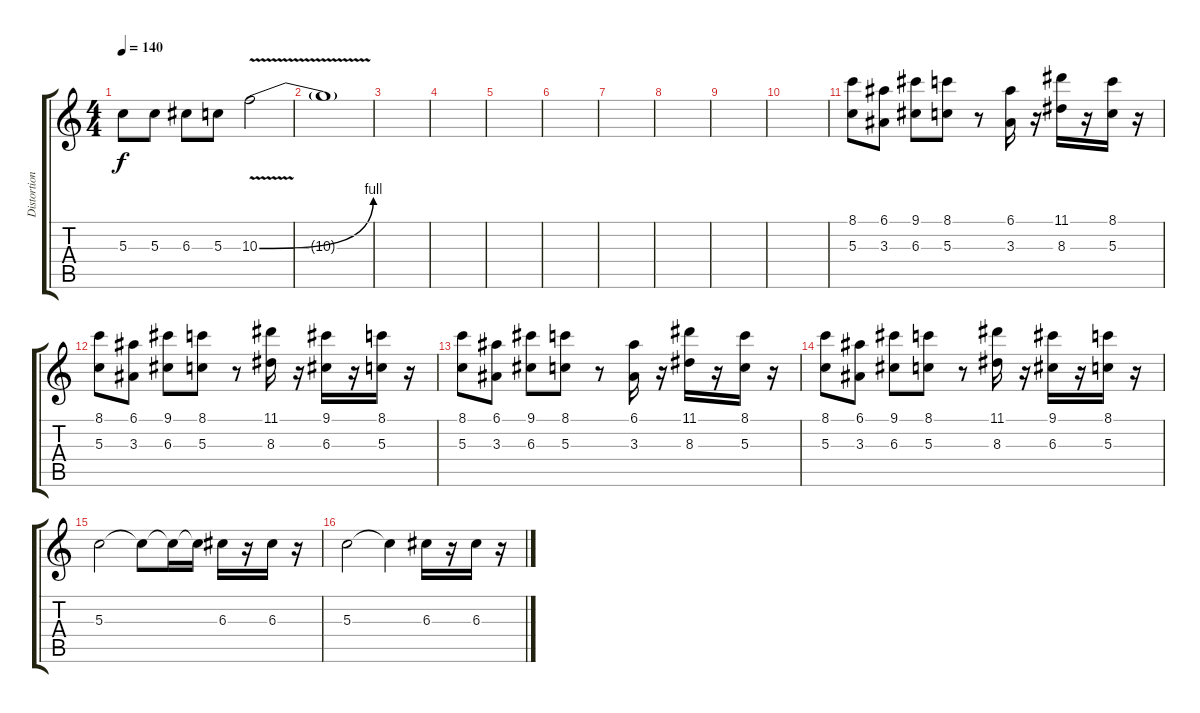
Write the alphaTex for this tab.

\track ("Distortion guitar" "Distortion") {instrument distortionguitar}
\staff {score tabs}
\tuning (E4 B3 G3 D3 A2 E2) {hide}
\ts (4 4)
\tempo 140
\clef g2
\ks c
5.3.8{dy f} 5.3.8 6.3.8 5.3.8 10.3{be (bend 0 0 60 4) v}.2 |
10.3{t}.1 |
|
|
|
|
|
|
|
|
(8.1 5.3).8 (6.1 3.3).8 (9.1 6.3).8 (8.1 5.3).8 r.8 (6.1 3.3).16 r.16 (11.1 8.3).16 r.16 (8.1 5.3).16 r.16 |
(8.1 5.3).8 (6.1 3.3).8 (9.1 6.3).8 (8.1 5.3).8 r.8 (11.1 8.3).16 r.16 (9.1 6.3).16 r.16 (8.1 5.3).16 r.16 |
(8.1 5.3).8 (6.1 3.3).8 (9.1 6.3).8 (8.1 5.3).8 r.8 (6.1 3.3).16 r.16 (11.1 8.3).16 r.16 (8.1 5.3).16 r.16 |
(8.1 5.3).8 (6.1 3.3).8 (9.1 6.3).8 (8.1 5.3).8 r.8 (11.1 8.3).16 r.16 (9.1 6.3).16 r.16 (8.1 5.3).16 r.16 |
5.3.2 5.3{t}.8 5.3{t}.16 5.3{t}.16 6.3.16 r.16 6.3.16 r.16 |
5.3.2 5.3{t}.4 6.3.16 r.16 6.3.16 r.16
